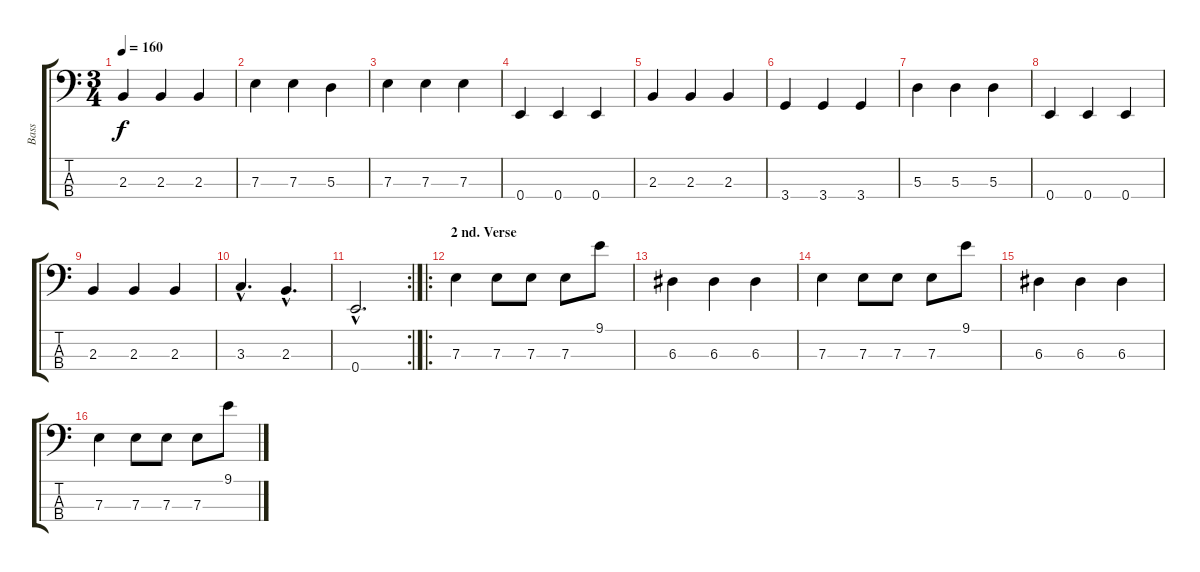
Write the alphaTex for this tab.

\track ("Bass" "Bass") {instrument electricbassfinger}
\staff {score tabs}
\tuning (G2 D2 A1 E1) {hide}
\ts (3 4)
\tempo 160
\clef f4
\ks c
2.3.4{dy f} 2.3.4 2.3.4 |
7.3.4 7.3.4 5.3.4 |
7.3.4 7.3.4 7.3.4 |
0.4.4 0.4.4 0.4.4 |
2.3.4 2.3.4 2.3.4 |
3.4.4 3.4.4 3.4.4 |
5.3.4 5.3.4 5.3.4 |
0.4.4 0.4.4 0.4.4 |
2.3.4 2.3.4 2.3.4 |
3.3{hac}.4{d} 2.3{hac}.4{d} |
\rc 2
0.4{hac}.2{d} |
\ro
\section ("" "2 nd. Verse")
7.3.4 7.3.8 7.3.8 7.3.8 9.1.8 |
6.3.4 6.3.4 6.3.4 |
7.3.4 7.3.8 7.3.8 7.3.8 9.1.8 |
6.3.4 6.3.4 6.3.4 |
7.3.4 7.3.8 7.3.8 7.3.8 9.1.8
